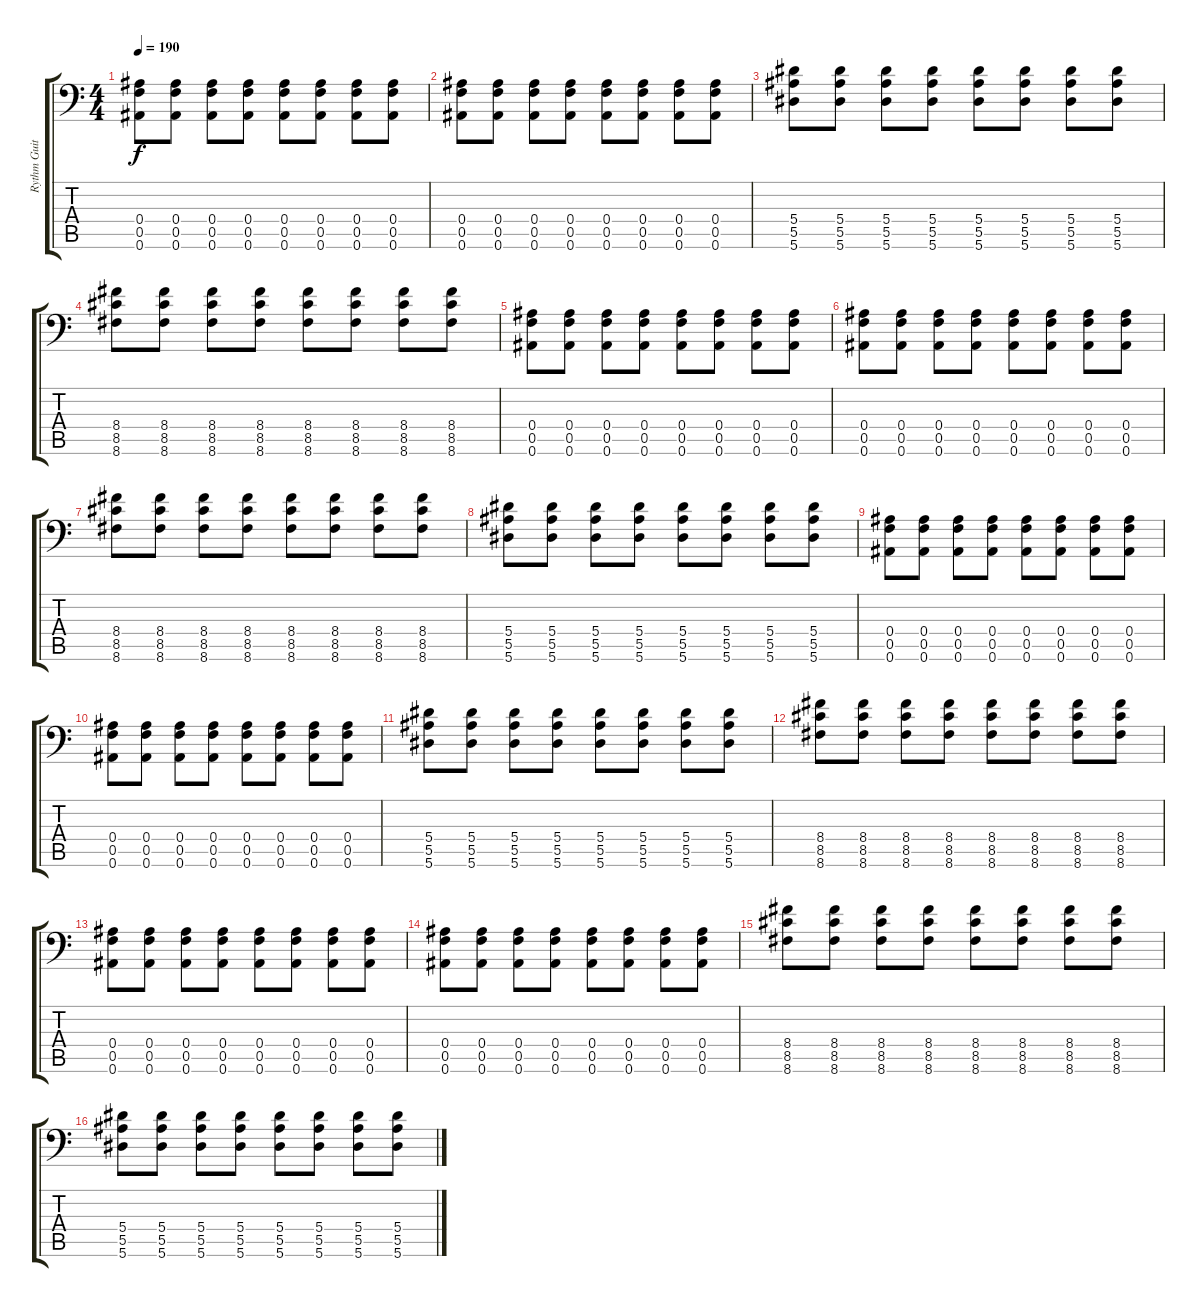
\track ("Rythm Guitar #2" "Rythm Guit") {instrument distortionguitar}
\staff {score tabs}
\tuning (C4 G3 Eb3 Bb2 F2 Bb1) {hide}
\ts (4 4)
\tempo 190
\clef f4
\ks c
(0.4 0.5 0.6).8{dy f} (0.4 0.5 0.6).8 (0.4 0.5 0.6).8 (0.4 0.5 0.6).8 (0.4 0.5 0.6).8 (0.4 0.5 0.6).8 (0.4 0.5 0.6).8 (0.4 0.5 0.6).8 |
(0.4 0.5 0.6).8 (0.4 0.5 0.6).8 (0.4 0.5 0.6).8 (0.4 0.5 0.6).8 (0.4 0.5 0.6).8 (0.4 0.5 0.6).8 (0.4 0.5 0.6).8 (0.4 0.5 0.6).8 |
(5.4 5.5 5.6).8 (5.4 5.5 5.6).8 (5.4 5.5 5.6).8 (5.4 5.5 5.6).8 (5.4 5.5 5.6).8 (5.4 5.5 5.6).8 (5.4 5.5 5.6).8 (5.4 5.5 5.6).8 |
(8.4 8.5 8.6).8 (8.4 8.5 8.6).8 (8.4 8.5 8.6).8 (8.4 8.5 8.6).8 (8.4 8.5 8.6).8 (8.4 8.5 8.6).8 (8.4 8.5 8.6).8 (8.4 8.5 8.6).8 |
(0.4 0.5 0.6).8 (0.4 0.5 0.6).8 (0.4 0.5 0.6).8 (0.4 0.5 0.6).8 (0.4 0.5 0.6).8 (0.4 0.5 0.6).8 (0.4 0.5 0.6).8 (0.4 0.5 0.6).8 |
(0.4 0.5 0.6).8 (0.4 0.5 0.6).8 (0.4 0.5 0.6).8 (0.4 0.5 0.6).8 (0.4 0.5 0.6).8 (0.4 0.5 0.6).8 (0.4 0.5 0.6).8 (0.4 0.5 0.6).8 |
(8.4 8.5 8.6).8 (8.4 8.5 8.6).8 (8.4 8.5 8.6).8 (8.4 8.5 8.6).8 (8.4 8.5 8.6).8 (8.4 8.5 8.6).8 (8.4 8.5 8.6).8 (8.4 8.5 8.6).8 |
(5.4 5.5 5.6).8 (5.4 5.5 5.6).8 (5.4 5.5 5.6).8 (5.4 5.5 5.6).8 (5.4 5.5 5.6).8 (5.4 5.5 5.6).8 (5.4 5.5 5.6).8 (5.4 5.5 5.6).8 |
(0.4 0.5 0.6).8 (0.4 0.5 0.6).8 (0.4 0.5 0.6).8 (0.4 0.5 0.6).8 (0.4 0.5 0.6).8 (0.4 0.5 0.6).8 (0.4 0.5 0.6).8 (0.4 0.5 0.6).8 |
(0.4 0.5 0.6).8 (0.4 0.5 0.6).8 (0.4 0.5 0.6).8 (0.4 0.5 0.6).8 (0.4 0.5 0.6).8 (0.4 0.5 0.6).8 (0.4 0.5 0.6).8 (0.4 0.5 0.6).8 |
(5.4 5.5 5.6).8 (5.4 5.5 5.6).8 (5.4 5.5 5.6).8 (5.4 5.5 5.6).8 (5.4 5.5 5.6).8 (5.4 5.5 5.6).8 (5.4 5.5 5.6).8 (5.4 5.5 5.6).8 |
(8.4 8.5 8.6).8 (8.4 8.5 8.6).8 (8.4 8.5 8.6).8 (8.4 8.5 8.6).8 (8.4 8.5 8.6).8 (8.4 8.5 8.6).8 (8.4 8.5 8.6).8 (8.4 8.5 8.6).8 |
(0.4 0.5 0.6).8 (0.4 0.5 0.6).8 (0.4 0.5 0.6).8 (0.4 0.5 0.6).8 (0.4 0.5 0.6).8 (0.4 0.5 0.6).8 (0.4 0.5 0.6).8 (0.4 0.5 0.6).8 |
(0.4 0.5 0.6).8 (0.4 0.5 0.6).8 (0.4 0.5 0.6).8 (0.4 0.5 0.6).8 (0.4 0.5 0.6).8 (0.4 0.5 0.6).8 (0.4 0.5 0.6).8 (0.4 0.5 0.6).8 |
(8.4 8.5 8.6).8 (8.4 8.5 8.6).8 (8.4 8.5 8.6).8 (8.4 8.5 8.6).8 (8.4 8.5 8.6).8 (8.4 8.5 8.6).8 (8.4 8.5 8.6).8 (8.4 8.5 8.6).8 |
(5.4 5.5 5.6).8 (5.4 5.5 5.6).8 (5.4 5.5 5.6).8 (5.4 5.5 5.6).8 (5.4 5.5 5.6).8 (5.4 5.5 5.6).8 (5.4 5.5 5.6).8 (5.4 5.5 5.6).8
